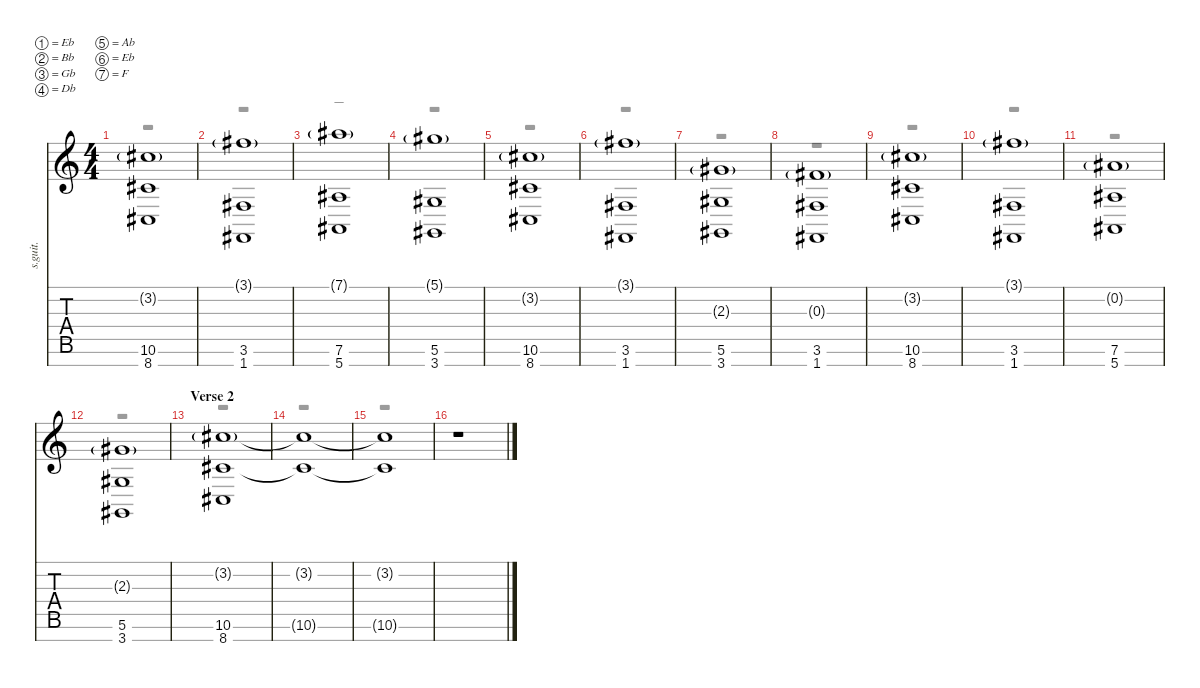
\defaultSystemsLayout 4
\hideDynamics
\bracketExtendMode nobrackets
\track ("Brandon Flowers - Synthesizer 1" "s.guit.") {instrument lead2sawtooth}
\staff {score tabs}
\tuning (Eb4 Bb3 Gb3 Db3 Ab2 Eb2 F1)
\displaytranspose 12
\voice
\ts (4 4)
\tempo (148 hide)
\clef g2
\ks c
(3.2{g acc #} 10.6{acc #} 8.7{acc #}).1{lyrics (0 "") lyrics (1 "") lyrics (2 "") lyrics (3 "") lyrics (4 "") dy f} |
(3.1{g acc #} 3.6{acc #} 1.7{acc #}).1{lyrics (0 "") lyrics (1 "") lyrics (2 "") lyrics (3 "") lyrics (4 "")} |
(7.1{g acc #} 7.6{acc #} 5.7{acc #}).1{lyrics (0 "") lyrics (1 "") lyrics (2 "") lyrics (3 "") lyrics (4 "")} |
(5.1{g acc #} 5.6{acc #} 3.7{acc #}).1{lyrics (0 "") lyrics (1 "") lyrics (2 "") lyrics (3 "") lyrics (4 "")} |
(3.2{g acc #} 10.6{acc #} 8.7{acc #}).1{lyrics (0 "") lyrics (1 "") lyrics (2 "") lyrics (3 "") lyrics (4 "")} |
(3.1{g acc #} 3.6{acc #} 1.7{acc #}).1{lyrics (0 "") lyrics (1 "") lyrics (2 "") lyrics (3 "") lyrics (4 "")} |
(2.3{g acc #} 5.6{acc #} 3.7{acc #}).1{lyrics (0 "") lyrics (1 "") lyrics (2 "") lyrics (3 "") lyrics (4 "")} |
(0.3{g acc #} 3.6{acc #} 1.7{acc #}).1{lyrics (0 "") lyrics (1 "") lyrics (2 "") lyrics (3 "") lyrics (4 "")} |
(3.2{g acc #} 10.6{acc #} 8.7{acc #}).1{lyrics (0 "") lyrics (1 "") lyrics (2 "") lyrics (3 "") lyrics (4 "")} |
(3.1{g acc #} 3.6{acc #} 1.7{acc #}).1{lyrics (0 "") lyrics (1 "") lyrics (2 "") lyrics (3 "") lyrics (4 "")} |
(0.2{g acc #} 7.6{acc #} 5.7{acc #}).1{lyrics (0 "") lyrics (1 "") lyrics (2 "") lyrics (3 "") lyrics (4 "")} |
(2.3{g acc #} 5.6{acc #} 3.7{acc #}).1{lyrics (0 "") lyrics (1 "") lyrics (2 "") lyrics (3 "") lyrics (4 "")} |
\section ("" "Verse 2")
(3.2{g acc #} 10.6{acc #} 8.7{acc #}).1{lyrics (0 "") lyrics (1 "") lyrics (2 "") lyrics (3 "") lyrics (4 "")} |
(3.2{t acc #} 10.6{t acc #}).1{lyrics (0 "") lyrics (1 "") lyrics (2 "") lyrics (3 "") lyrics (4 "")} |
(3.2{t acc #} 10.6{t acc #}).1{lyrics (0 "") lyrics (1 "") lyrics (2 "") lyrics (3 "") lyrics (4 "")} |
r.1
\voice
\clef g2
\ottava regular
\simile none
\ks c
r.1{dy f} |
r.1 |
r.1 |
r.1 |
r.1 |
r.1 |
r.1 |
r.1 |
r.1 |
r.1 |
r.1 |
r.1 |
r.1 |
r.1 |
r.1 |
r.1
